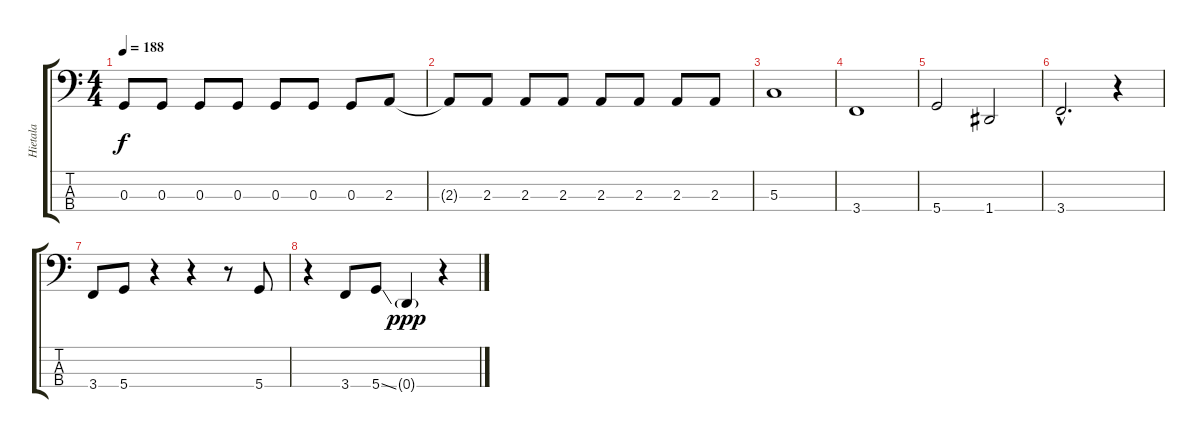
\track ("Hietala" "Hietala") {instrument electricbassfinger}
\staff {score tabs}
\tuning (F2 C2 G1 D1) {hide}
\ts (4 4)
\tempo 188
\clef f4
\ks c
0.3{t}.8{dy f} 0.3.8 0.3.8 0.3.8 0.3.8 0.3.8 0.3.8 2.3.8 |
2.3{t}.8 2.3.8 2.3.8 2.3.8 2.3.8 2.3.8 2.3.8 2.3.8 |
5.3.1 |
3.4.1 |
5.4.2 1.4.2 |
3.4{hac}.2{d} r.4 |
3.4.8 5.4.8 r.4 r.4 r.8 5.4.8 |
r.4 3.4.8 5.4{ss}.8 0.4{g}.4{dy ppp} r.4
